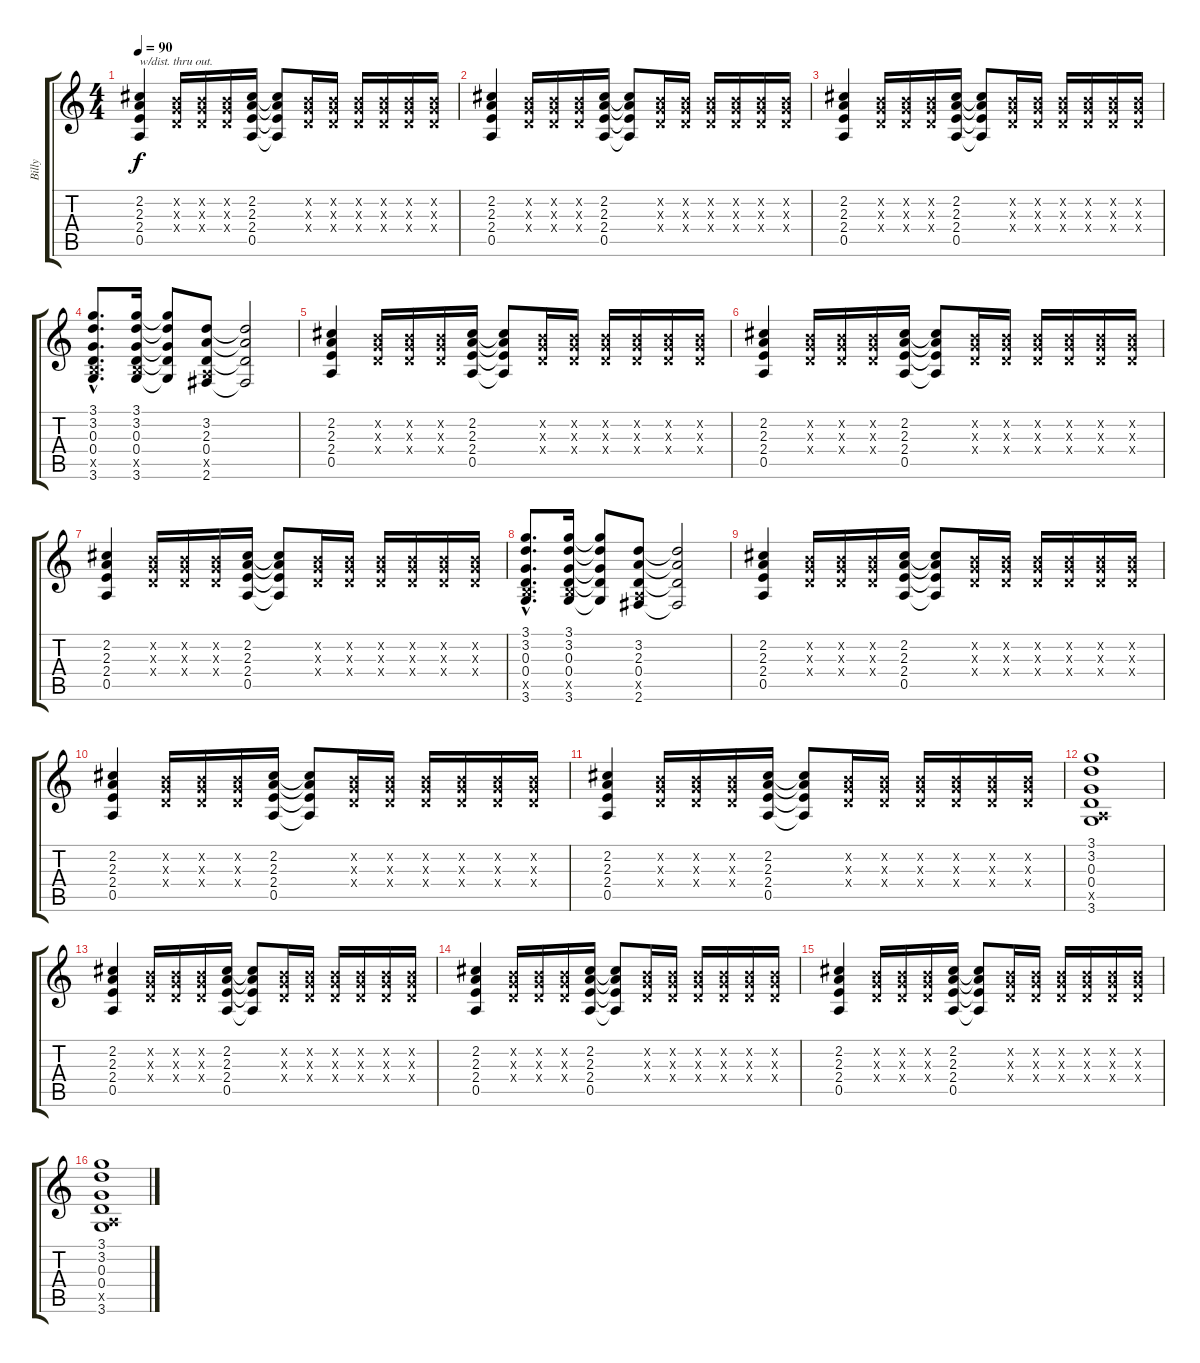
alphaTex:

\track ("Billy" "Billy") {instrument distortionguitar}
\staff {score tabs}
\tuning (E4 B3 G3 D3 A2 E2) {hide}
\ts (4 4)
\tempo 90
\clef g2
\ks c
(2.2 2.3 2.4 0.5).4{txt "w/dist. thru out." dy f instrument distortionguitar} (0.2{x} 0.3{x} 0.4{x}).16 (0.2{x} 0.3{x} 0.4{x}).16 (0.2{x} 0.3{x} 0.4{x}).16 (2.2 2.3 2.4 0.5).16 (2.2{t} 2.3{t} 2.4{t} 0.5{t}).8 (0.2{x} 0.3{x} 0.4{x}).16 (0.2{x} 0.3{x} 0.4{x}).16 (0.2{x} 0.3{x} 0.4{x}).16 (0.2{x} 0.3{x} 0.4{x}).16 (0.2{x} 0.3{x} 0.4{x}).16 (0.2{x} 0.3{x} 0.4{x}).16 |
(2.2 2.3 2.4 0.5).4 (0.2{x} 0.3{x} 0.4{x}).16 (0.2{x} 0.3{x} 0.4{x}).16 (0.2{x} 0.3{x} 0.4{x}).16 (2.2 2.3 2.4 0.5).16 (2.2{t} 2.3{t} 2.4{t} 0.5{t}).8 (0.2{x} 0.3{x} 0.4{x}).16 (0.2{x} 0.3{x} 0.4{x}).16 (0.2{x} 0.3{x} 0.4{x}).16 (0.2{x} 0.3{x} 0.4{x}).16 (0.2{x} 0.3{x} 0.4{x}).16 (0.2{x} 0.3{x} 0.4{x}).16 |
(2.2 2.3 2.4 0.5).4 (0.2{x} 0.3{x} 0.4{x}).16 (0.2{x} 0.3{x} 0.4{x}).16 (0.2{x} 0.3{x} 0.4{x}).16 (2.2 2.3 2.4 0.5).16 (2.2{t} 2.3{t} 2.4{t} 0.5{t}).8 (0.2{x} 0.3{x} 0.4{x}).16 (0.2{x} 0.3{x} 0.4{x}).16 (0.2{x} 0.3{x} 0.4{x}).16 (0.2{x} 0.3{x} 0.4{x}).16 (0.2{x} 0.3{x} 0.4{x}).16 (0.2{x} 0.3{x} 0.4{x}).16 |
(3.1{hac} 3.2{hac} 0.3{hac} 0.4{hac} 2.5{hac x} 3.6{hac}).8{d} (3.1 3.2 0.3 0.4 2.5{x} 3.6).16 (3.1{t} 3.2{t} 0.3{t} 0.4{t} 3.6{t}).8 (3.2 2.3 0.4 0.5{x} 2.6).8 (3.2{t} 2.3{t} 0.4{t} 2.6{t}).2 |
(2.2 2.3 2.4 0.5).4 (0.2{x} 0.3{x} 0.4{x}).16 (0.2{x} 0.3{x} 0.4{x}).16 (0.2{x} 0.3{x} 0.4{x}).16 (2.2 2.3 2.4 0.5).16 (2.2{t} 2.3{t} 2.4{t} 0.5{t}).8 (0.2{x} 0.3{x} 0.4{x}).16 (0.2{x} 0.3{x} 0.4{x}).16 (0.2{x} 0.3{x} 0.4{x}).16 (0.2{x} 0.3{x} 0.4{x}).16 (0.2{x} 0.3{x} 0.4{x}).16 (0.2{x} 0.3{x} 0.4{x}).16 |
(2.2 2.3 2.4 0.5).4 (0.2{x} 0.3{x} 0.4{x}).16 (0.2{x} 0.3{x} 0.4{x}).16 (0.2{x} 0.3{x} 0.4{x}).16 (2.2 2.3 2.4 0.5).16 (2.2{t} 2.3{t} 2.4{t} 0.5{t}).8 (0.2{x} 0.3{x} 0.4{x}).16 (0.2{x} 0.3{x} 0.4{x}).16 (0.2{x} 0.3{x} 0.4{x}).16 (0.2{x} 0.3{x} 0.4{x}).16 (0.2{x} 0.3{x} 0.4{x}).16 (0.2{x} 0.3{x} 0.4{x}).16 |
(2.2 2.3 2.4 0.5).4 (0.2{x} 0.3{x} 0.4{x}).16 (0.2{x} 0.3{x} 0.4{x}).16 (0.2{x} 0.3{x} 0.4{x}).16 (2.2 2.3 2.4 0.5).16 (2.2{t} 2.3{t} 2.4{t} 0.5{t}).8 (0.2{x} 0.3{x} 0.4{x}).16 (0.2{x} 0.3{x} 0.4{x}).16 (0.2{x} 0.3{x} 0.4{x}).16 (0.2{x} 0.3{x} 0.4{x}).16 (0.2{x} 0.3{x} 0.4{x}).16 (0.2{x} 0.3{x} 0.4{x}).16 |
(3.1{hac} 3.2{hac} 0.3{hac} 0.4{hac} 2.5{hac x} 3.6{hac}).8{d} (3.1 3.2 0.3 0.4 2.5{x} 3.6).16 (3.1{t} 3.2{t} 0.3{t} 0.4{t} 3.6{t}).8 (3.2 2.3 0.4 0.5{x} 2.6).8 (3.2{t} 2.3{t} 0.4{t} 2.6{t}).2 |
(2.2 2.3 2.4 0.5).4 (0.2{x} 0.3{x} 0.4{x}).16 (0.2{x} 0.3{x} 0.4{x}).16 (0.2{x} 0.3{x} 0.4{x}).16 (2.2 2.3 2.4 0.5).16 (2.2{t} 2.3{t} 2.4{t} 0.5{t}).8 (0.2{x} 0.3{x} 0.4{x}).16 (0.2{x} 0.3{x} 0.4{x}).16 (0.2{x} 0.3{x} 0.4{x}).16 (0.2{x} 0.3{x} 0.4{x}).16 (0.2{x} 0.3{x} 0.4{x}).16 (0.2{x} 0.3{x} 0.4{x}).16 |
(2.2 2.3 2.4 0.5).4 (0.2{x} 0.3{x} 0.4{x}).16 (0.2{x} 0.3{x} 0.4{x}).16 (0.2{x} 0.3{x} 0.4{x}).16 (2.2 2.3 2.4 0.5).16 (2.2{t} 2.3{t} 2.4{t} 0.5{t}).8 (0.2{x} 0.3{x} 0.4{x}).16 (0.2{x} 0.3{x} 0.4{x}).16 (0.2{x} 0.3{x} 0.4{x}).16 (0.2{x} 0.3{x} 0.4{x}).16 (0.2{x} 0.3{x} 0.4{x}).16 (0.2{x} 0.3{x} 0.4{x}).16 |
(2.2 2.3 2.4 0.5).4 (0.2{x} 0.3{x} 0.4{x}).16 (0.2{x} 0.3{x} 0.4{x}).16 (0.2{x} 0.3{x} 0.4{x}).16 (2.2 2.3 2.4 0.5).16 (2.2{t} 2.3{t} 2.4{t} 0.5{t}).8 (0.2{x} 0.3{x} 0.4{x}).16 (0.2{x} 0.3{x} 0.4{x}).16 (0.2{x} 0.3{x} 0.4{x}).16 (0.2{x} 0.3{x} 0.4{x}).16 (0.2{x} 0.3{x} 0.4{x}).16 (0.2{x} 0.3{x} 0.4{x}).16 |
(3.1 3.2 0.3 0.4 0.5{x} 3.6).1 |
(2.2 2.3 2.4 0.5).4 (0.2{x} 0.3{x} 0.4{x}).16 (0.2{x} 0.3{x} 0.4{x}).16 (0.2{x} 0.3{x} 0.4{x}).16 (2.2 2.3 2.4 0.5).16 (2.2{t} 2.3{t} 2.4{t} 0.5{t}).8 (0.2{x} 0.3{x} 0.4{x}).16 (0.2{x} 0.3{x} 0.4{x}).16 (0.2{x} 0.3{x} 0.4{x}).16 (0.2{x} 0.3{x} 0.4{x}).16 (0.2{x} 0.3{x} 0.4{x}).16 (0.2{x} 0.3{x} 0.4{x}).16 |
(2.2 2.3 2.4 0.5).4 (0.2{x} 0.3{x} 0.4{x}).16 (0.2{x} 0.3{x} 0.4{x}).16 (0.2{x} 0.3{x} 0.4{x}).16 (2.2 2.3 2.4 0.5).16 (2.2{t} 2.3{t} 2.4{t} 0.5{t}).8 (0.2{x} 0.3{x} 0.4{x}).16 (0.2{x} 0.3{x} 0.4{x}).16 (0.2{x} 0.3{x} 0.4{x}).16 (0.2{x} 0.3{x} 0.4{x}).16 (0.2{x} 0.3{x} 0.4{x}).16 (0.2{x} 0.3{x} 0.4{x}).16 |
(2.2 2.3 2.4 0.5).4 (0.2{x} 0.3{x} 0.4{x}).16 (0.2{x} 0.3{x} 0.4{x}).16 (0.2{x} 0.3{x} 0.4{x}).16 (2.2 2.3 2.4 0.5).16 (2.2{t} 2.3{t} 2.4{t} 0.5{t}).8 (0.2{x} 0.3{x} 0.4{x}).16 (0.2{x} 0.3{x} 0.4{x}).16 (0.2{x} 0.3{x} 0.4{x}).16 (0.2{x} 0.3{x} 0.4{x}).16 (0.2{x} 0.3{x} 0.4{x}).16 (0.2{x} 0.3{x} 0.4{x}).16 |
(3.1 3.2 0.3 0.4 0.5{x} 3.6).1
